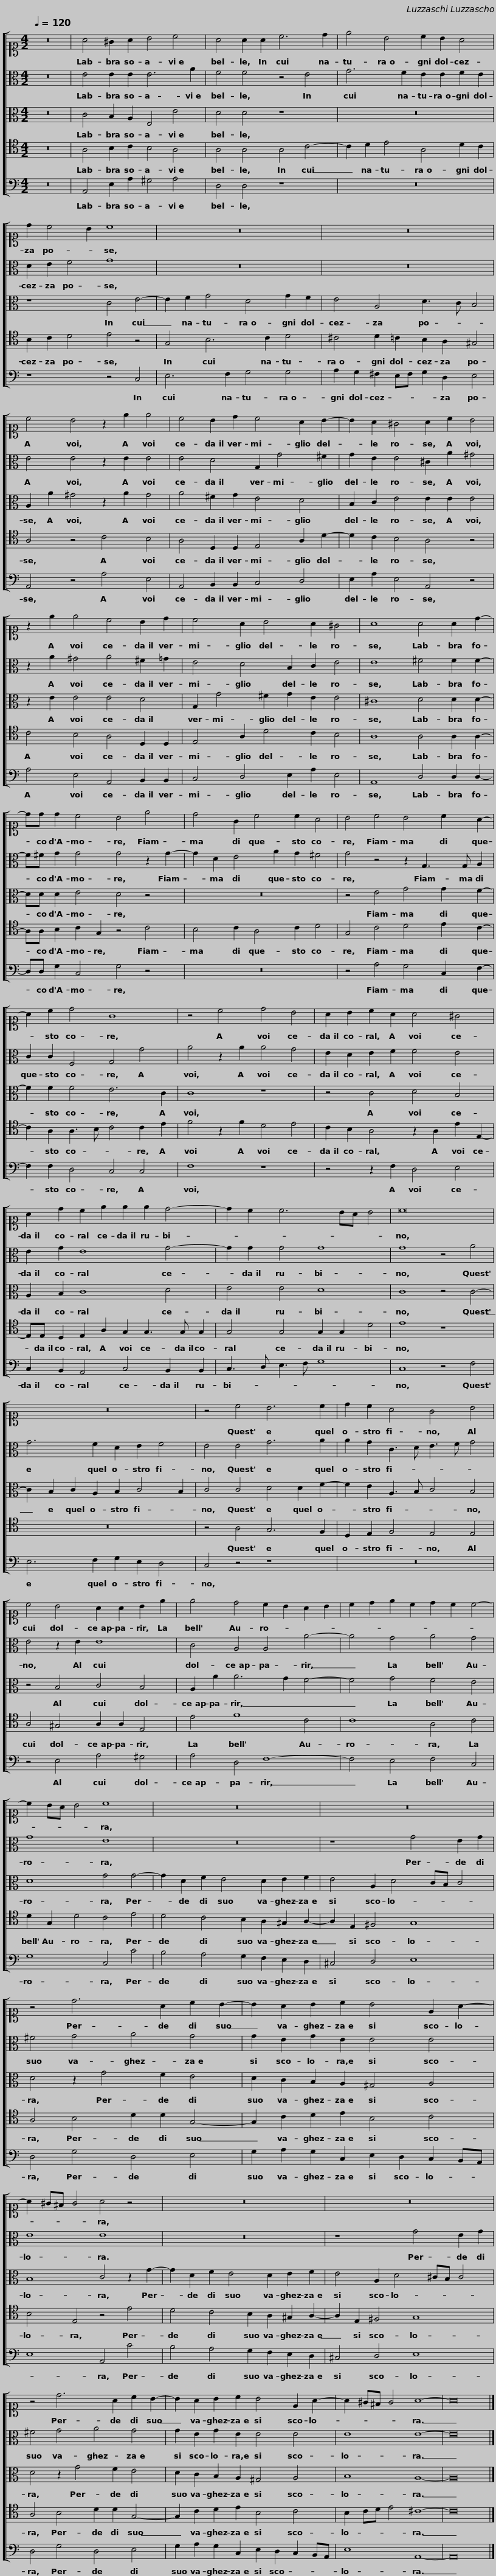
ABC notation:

X:1
%%score [ 1 2 3 4 5 ]
L:1/8
Q:1/4=120
M:4/2
I:linebreak $
K:C
V:1 alto1
V:2 alto
V:3 alto
V:4 tenor
V:5 bass
V:1
 z16 | A4 ^G2 A2 B4 c4 | A4 A2 A2 c6 d2 | e4 B4 c2 B2 A4 |$ d2 c4 B2 c8 | %5
 z16 | z16 | c4 B4 z2 e2 e4 |$ c4 B2 d2 c4 A2 B2- | B2 A2 ^G4 A2 c2 B4 | %10
 z2 e2 e4 c4 B2 d2 |$ c4 A2 B4 A2 ^G4 |$ A8 A4 A2 d2- | dd d2 c4 B4 e4 | d4 G2 c4 c2 A4 |$ %15
 B4 c4 B4 c2 A2- |$ A2 c2 d4 G8 | z4 c4 d4 B4 | A2 B2 c2 A2 A4 ^G4 |$ A2 d2 c2 e2 e2 e2 d4- | %20
 d2 c2 c6 BA B4 | c16 |$ z16 | z4 c4 B6 c2 | d2 c2 A4 G4 B4 | %25
 c4 B4 A2 A2 B2 e2 |$ e4 d4 c2 B2 A2 B2 | c2 d2 e2 c2 d2 c2 c4- | c2 BA B4 c8 |$ z16 | %30
 z16 | z4 d6 A2 c2 B2- |$ B2 A2 B2 c2 B4 E2 A2- | A2 ^G^F G4 A4 z4 | z16 |$ %35
 z16 |$ z4 d6 A2 c2 B2- | B2 A2 B2 c2 B4 E2 A2- | A2 ^G^F G4 A8- | A16 |] %40
V:2
 z16 | E4 E2 E2 E6 A2 | F4 F4 z4 E4 | G6 F2 E2 E2 F2 E2 |$ D2 E2 F4 G8 | %5
 z16 | z16 | E4 E4 z2 E2 E4 |$ E4 D4 G,2 G4 ^F2 | G2 E2 E4 ^C2 A2 ^G4 | %10
 z2 A2 ^G4 A4 ^F2 =G2 |$ E4 D4 B,2 C2 E4 |$ E8 ^F4 F2 F2- | F^F G2 G4 G4 z2 G2- | G2 D2 E4 A2 G2 ^F4 |$ %15
 G4 z4 z2 G,3 G, A,2 |$ C2 C2 F,4 G,4 G4 | A4 z2 A2 A4 G4 | E2 D2 E2 F2 F4 E4 |$ E2 G2 E8 G4- | %20
 G2 G2 G4 G8 | G8 z4 A4 |$ G6 F2 D2 E2 F4 | E4 E4 G6 A2 | A2 G2 C3 D E3 F G4 | %25
 E4 z2 E2 E8 |$ C4 A,4 A,4 A4- | A4 G4 A4 G4 | G8 E8 |$ z16 | %30
 z8 G4 E2 G2 | ^F4 G4 A4 G4 |$ G2 E2 G2 E2 E4 E4 | E8 E8 | z16 |$ %35
 z8 G4 E2 G2 |$ ^F4 G4 A4 G4 | G2 E2 G2 E2 E4 E4 | E8 E8- | E16 |] %40
V:3
 z16 | C4 B,2 A,2 E,4 E4 | D4 D4 z8 | z16 |$ z8 C4 E4- | %5
 E2 F2 G4 D4 G2 F2 | E4 A,4 D3 C B,4 | A,2 A2 ^G4 z2 A2 G4 |$ A4 ^F2 G2 E4 D4 | B,2 C2 E4 E2 E2 E4 | %10
 z2 E2 E4 E4 D4 |$ G,2 G4 ^F2 G2 E2 E4 |$ ^C8 D4 D2 D2- | DD D2 E4 D4 z4 | z16 |$ %15
 z4 E4 G4 G2 F2- |$ F2 F2 F4 E6 C2 | C8 z8 | z4 C4 D4 B,4 |$ A,2 B,2 C8 D4 | %20
 E4 E4 D8 | C8 z4 C4- |$ C2 B,2 C2 A,2 B,2 C4 B,2 | C4 C4 D4 D2 F2- | F2 E2 A,3 B, C4 B,4 | %25
 z4 B,4 C4 B,4 |$ A,2 A2 A6 G2 F4- | F4 G4 F4 E4 | D8 G4 G4- |$ G2 D2 F2 E4 D2 E2 F2 | %30
 E4 A,2 D4 CB, C4 | D4 z2 G4 F2 E4 |$ D2 C2 B,2 A,2 ^G,4 A,4 | B,8 C4 z2 G2- | G2 D2 F2 E4 D2 E2 F2 |$ %35
 E4 A,2 D4 ^CB, C4 |$ D4 z2 G4 F2 E4 | D2 C2 B,2 A,2 ^G,4 A,4 | B,8 A,8- | A,16 |] %40
V:4
 z16 | A,4 B,2 C2 B,4 A,4 | A,4 A,4 A,4 C4- | C2 D2 E4 A,4 D2 C2 |$ B,2 C2 D4 E4 z4 | %5
 G,4 B,6 C2 D4 | ^C4 D2 =C2 B,2 A,2 ^G,4 | A,4 z4 C4 B,4 |$ A,4 D,2 D,2 E,4 A,2 D2- | D2 C2 B,4 A,4 z4 | %10
 C4 B,4 A,4 D,2 D,2 |$ E,4 A,2 D4 C2 B,4 |$ A,8 A,4 A,2 A,2- | A,A, B,2 C2 G,2 z4 C4 | B,4 C2 A,4 C2 D4 |$ %15
 G,4 C4 D4 E2 C2- |$ C2 A,2 A,3 B, C4 C2 E2 | F4 z2 F2 D4 E4 | C2 B,2 A,4 z2 A,2 E2 E,2- |$ E,E, D,2 E,2 A,2 G,2 G,3 G, G,2 | %20
 G,4 G,4 G,2 G,2 D4 | E8 z8 |$ z16 | z4 A,4 G,6 F,2 | D,2 E,2 F,4 E,4 E,4 | %25
 A,4 ^G,4 A,2 A,2 E,4 |$ E4 F8 C4 | C8 A,4 C4 | D2 G,2 D4 C4 E4 |$ D4 C4 B,2 A,2 ^G,2 A,2- | %30
 A,2 E,2 ^F,4 G,8 | A,4 B,4 D2 D2 G,4- |$ G,2 C2 D2 E2 B,4 C4 | B,4 E,4 z4 E4 | D4 C4 B,2 A,2 ^G,2 A,2- |$ %35
 A,2 E,2 ^F,4 G,8 |$ A,4 B,4 D2 D2 G,4- | G,2 C2 D2 E2 B,4 C4 | B,2 CD E4 ^C8- | C16 |] %40
V:5
 z16 | A,,4 E,2 A,2 ^G,4 A,4 | D,4 D,4 z8 | z16 |$ z8 z4 C,4 | %5
 E,6 F,2 G,4 G,4 | A,2 G,2 ^F,2 E,F, G,2 D,2 E,4 | A,,4 z4 A,4 E,4 |$ A,,4 B,,2 B,,2 C,4 D,4 | E,2 A,2 E,4 A,,4 z4 | %10
 A,4 E,4 A,,4 B,,2 B,,2 |$ C,4 D,4 E,2 A,2 E,4 |$ A,,8 D,4 D,2 D,2- | D,D, G,2 C,4 G,4 z4 | z16 |$ %15
 z4 A,4 G,4 C,2 F,2- |$ F,2 F,2 D,4 C,4 C,4 | F,8 z8 | z4 z2 F,2 D,4 E,4 |$ C,2 B,,2 A,,4 C,4 B,,2 B,,2 | %20
 C,3 D, E,3 F, G,8 | C,8 z4 F,4 |$ E,6 F,2 G,2 E,2 D,4 | C,4 z4 z8 | z16 | %25
 z4 E,4 A,4 ^G,4 |$ A,4 D,4 F,8- | F,4 E,4 F,4 C,4 | G,8 C,4 C4 |$ B,4 A,4 G,2 F,2 E,2 D,2 | %30
 ^C,4 D,4 E,8 | D,4 G,4 D,4 E,4 |$ G,2 A,2 G,2 C,2 E,2 D,2 C,2 B,,A,, | E,8 A,,4 C4 | B,4 A,4 G,2 F,2 E,2 D,2 |$ %35
 ^C,4 D,4 E,8 |$ D,4 G,4 D,4 E,4 | G,2 A,2 G,2 C,2 E,2 D,2 C,2 B,,A,, | E,8 A,,8- | A,,16 |] %40
